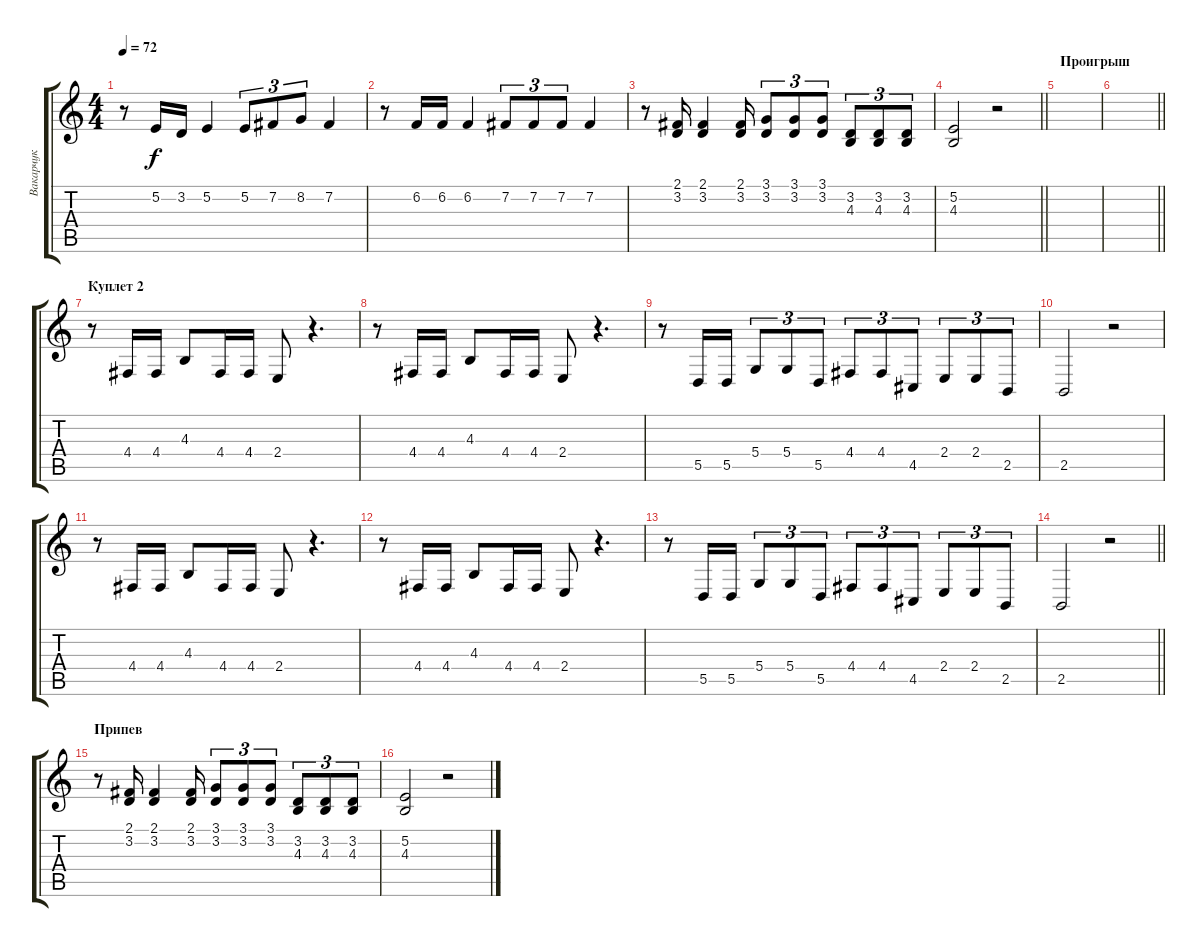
\track ("Вакарчук" "Вакарчук") {instrument tenorsax}
\staff {score tabs}
\tuning (E4 B3 G3 D3 A2 E2) {hide}
\ts (4 4)
\tempo 72
\clef g2
\ks c
r.8{dy f} 5.2.16 3.2.16 5.2.4 5.2.8{tu (3 2)} 7.2.8{tu (3 2)} 8.2.8{tu (3 2)} 7.2.4 |
r.8 6.2.16 6.2.16 6.2.4 7.2.8{tu (3 2)} 7.2.8{tu (3 2)} 7.2.8{tu (3 2)} 7.2.4 |
r.8 (2.1 3.2).16 (2.1 3.2).4 (2.1 3.2).16 (3.1 3.2).8{tu (3 2)} (3.1 3.2).8{tu (3 2)} (3.1 3.2).8{tu (3 2)} (3.2 4.3).8{tu (3 2)} (3.2 4.3).8{tu (3 2)} (3.2 4.3).8{tu (3 2)} |
\barLineRight lightlight
(5.2 4.3).2 r.2 |
\section ("" "Проигрыш")
|
\barLineRight lightlight
|
\section ("" "Куплет 2")
r.8 4.4.16 4.4.16 4.3.8 4.4.16 4.4.16 2.4.8 r.4{d} |
r.8 4.4.16 4.4.16 4.3.8 4.4.16 4.4.16 2.4.8 r.4{d} |
r.8 5.5.16 5.5.16 5.4.8{tu (3 2)} 5.4.8{tu (3 2)} 5.5.8{tu (3 2)} 4.4.8{tu (3 2)} 4.4.8{tu (3 2)} 4.5.8{tu (3 2)} 2.4.8{tu (3 2)} 2.4.8{tu (3 2)} 2.5.8{tu (3 2)} |
2.5.2 r.2 |
r.8 4.4.16 4.4.16 4.3.8 4.4.16 4.4.16 2.4.8 r.4{d} |
r.8 4.4.16 4.4.16 4.3.8 4.4.16 4.4.16 2.4.8 r.4{d} |
r.8 5.5.16 5.5.16 5.4.8{tu (3 2)} 5.4.8{tu (3 2)} 5.5.8{tu (3 2)} 4.4.8{tu (3 2)} 4.4.8{tu (3 2)} 4.5.8{tu (3 2)} 2.4.8{tu (3 2)} 2.4.8{tu (3 2)} 2.5.8{tu (3 2)} |
\barLineRight lightlight
2.5.2 r.2 |
\section ("" "Припев")
r.8 (2.1 3.2).16 (2.1 3.2).4 (2.1 3.2).16 (3.1 3.2).8{tu (3 2)} (3.1 3.2).8{tu (3 2)} (3.1 3.2).8{tu (3 2)} (3.2 4.3).8{tu (3 2)} (3.2 4.3).8{tu (3 2)} (3.2 4.3).8{tu (3 2)} |
(5.2 4.3).2 r.2
